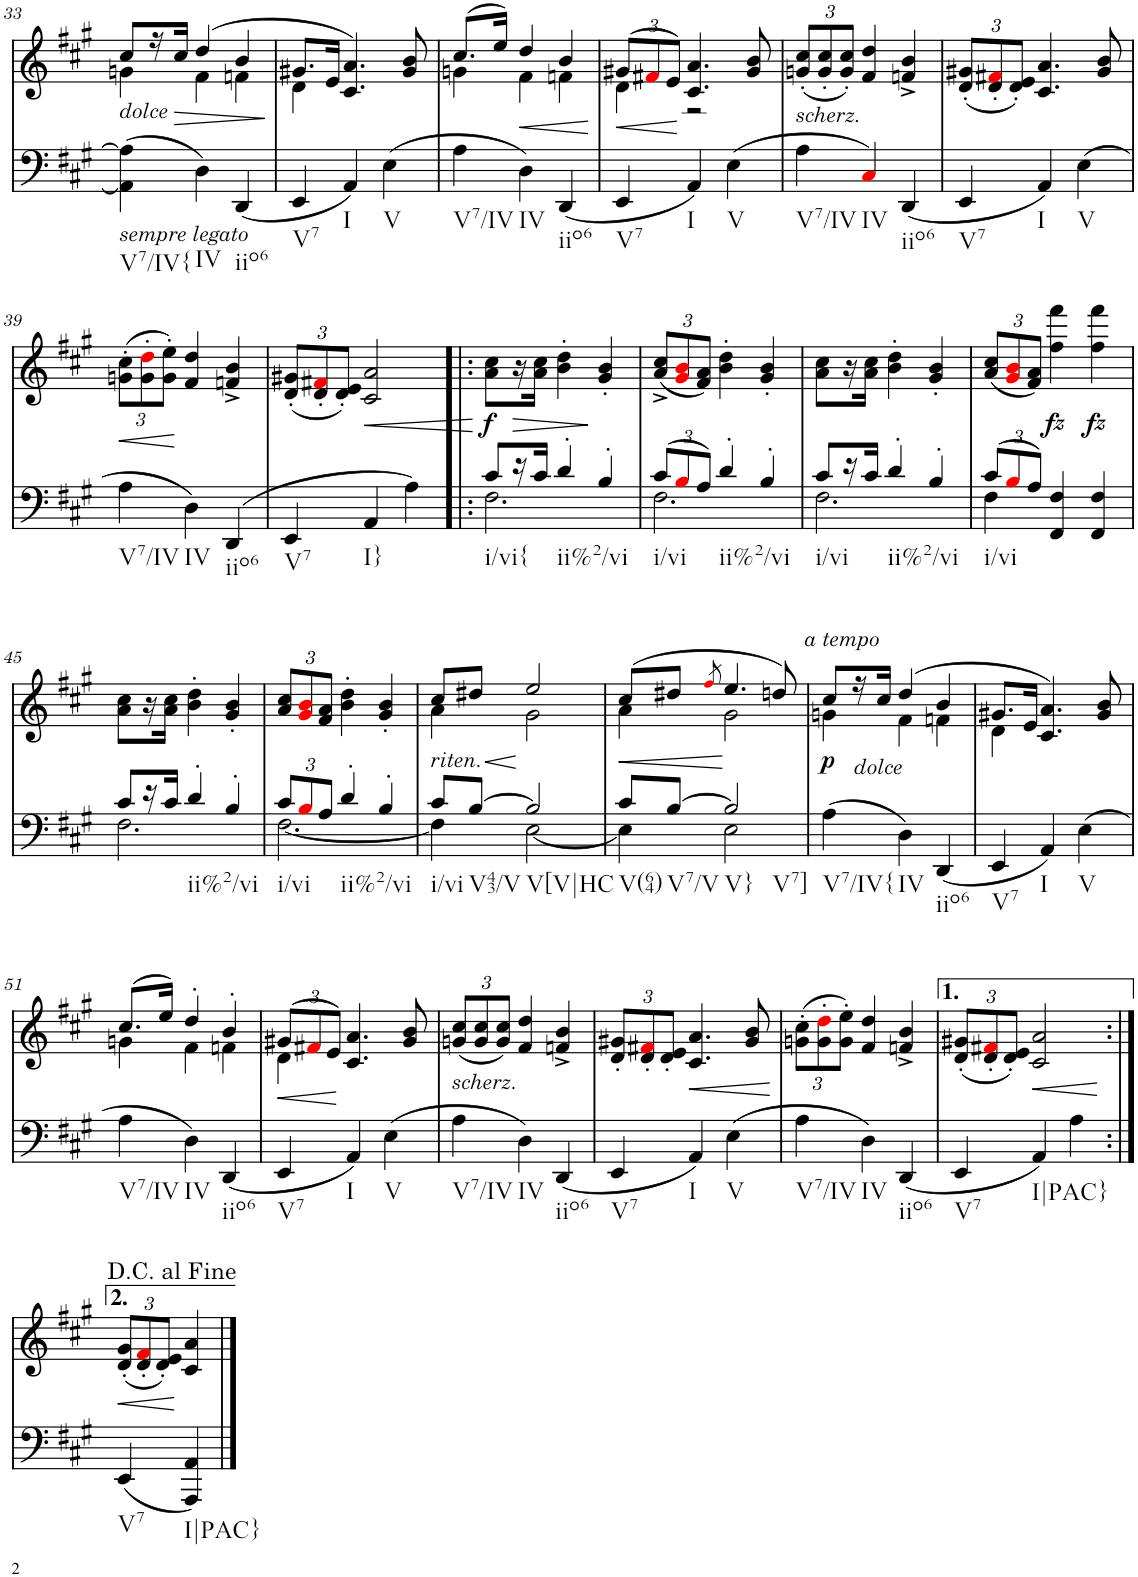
**kern	**kern	**dynam
*part2	*part1	*part1
*staff2	*staff1	*staff1
*I"piano	*I"piano	*
*I'Pno	*I'Pno	*
!!LO:PB:g=z
*clefF4	*clefG2	*
*k[f#c#g#]	*k[f#c#g#]	*
*M3/4	*M3/4	*
=33	=33	=33
*	*^	*
!	!LO:TX:b:i:t=dolce	!	!
!LO:TX:b:i:t=sempre legato	!	!	!
!LO:TX:b:t=V7/IV{	!	!	!
(4AA\] 4A\]	8cc#/L	4gn\	.
.	16r	.	.
!	!	!	!LO:HP:b
.	16cc#/JJ	.	>
!LO:TX:b:t=IV	!	!	!
4D\)	(4dd/	4f#\	.
!LO:TX:b:t=iio6	!	!	!
(4DD/	4b/	4fn\	.
*	*v	*v	*
.	.	]
=34	=34	=34
*	*^	*
!LO:TX:b:t=V7	!	!	!
4EE/	8.g#X/L	4d\	.
.	16e/Jk	.	.
!LO:TX:b:t=I	!	!	!
4AA/)	4.c#/ 4.a/)	2ryy	.
!LO:TX:b:t=V	!	!	!
(4E\	.	.	.
.	8g#/ 8b/	.	.
=35	=35	=35	=35
!LO:TX:b:t=V7/IV	!	!	!
4A\	(8.cc#/L	4gn\	.
.	16ee/Jk)	.	.
!LO:TX:b:t=IV	!	!	!
!	!	!	!LO:HP:b
4D\)	4dd/	4f#\	<
!LO:TX:b:t=iio6	!	!	!
(4DD/	4b/	4fn\	.
*	*v	*v	*
.	.	[
=36	=36	=36
*	*Xbrackettup	*
!LO:TX:b:t=V7	!	!
!	!	!LO:HP:b
*	*^	*
4EE/	(12g#X/L	4d\	<
.	12f#Xi/	.	.
.	12e/J)	.	.
!LO:TX:b:t=I	!	!	!
4AA/)	4.c#/ 4.a/	2r	[
!LO:TX:b:t=V	!	!	!
(4E\	.	.	.
.	8g#/ 8b/	.	.
*	*v	*v	*
=37	=37	=37
!	!LO:TX:b:i:t=scherz.	!
!LO:TX:b:t=V7/IV	!	!
4A\	(12gn/' 12cc#/'L	.
.	12g/' 12cc#/'	.
.	12g/' 12cc#/'J)	.
!LO:TX:b:t=IV	!	!
4C#i/)	4f#/ 4dd/	.
!LO:TX:b:t=iio6	!	!
(4DD/	4fn/^ 4b/^	.
=38	=38	=38
!LO:TX:b:t=V7	!	!
4EE/	(12d/' 12g#X/'L	.
.	12d/' 12f#Xi/'	.
.	12d/' 12e/'J)	.
!LO:TX:b:t=I	!	!
4AA/)	4.c#/ 4.a/	.
!LO:TX:b:t=V	!	!
(4E\	.	.
.	8g#/ 8b/	.
!!LO:LB:g=z
=39	=39	=39
!LO:TX:b:t=V7/IV	!	!
!	!	!LO:HP:b
4A\	(12gn\' 12cc#\'L	<
.	12g\' 12ddi\'	.
.	12g\' 12ee\'J)	.
!LO:TX:b:t=IV	!	!
4D\)	4f#/ 4dd/	[
!LO:TX:b:t=iio6	!	!
(4DD/	4fn/^ 4b/^	.
=40	=40	=40
!LO:TX:b:t=V7	!	!
4EE/	(12d/' 12g#X/'L	.
.	12d/' 12f#Xi/'	.
.	12d/' 12e/'J)	.
!LO:TX:b:t=I}	!	!
!	!	!LO:HP:b
4AA/	2c#/ 2a/	<
4A\)	.	.
.	.	[
=41!|:	=41!|:	=41!|:
*^	*	*
!LO:TX:b:t=i/vi{	!	!	!
!	!	!	!LO:DY:b
8c#/L	2.F#\	8a\ 8cc#\L	f
!	!	!	!LO:HP:b
16r	.	16r	>
16c#/JJ	.	16a\ 16cc#\JJ	.
!LO:TX:b:t=ii%2/vi	!	!	!
4d'/	.	4b\' 4dd\'	.
4B'/	.	4g#/' 4b/'	]
=42	=42	=42	=42
*Xbrackettup	*	*	*
!LO:TX:b:t=i/vi	!	!	!
(12c#/L	2.F#\	(12a/^ 12cc#/^L	.
12Bi/	.	12g#i/ 12bi/	.
12A/J)	.	12f#/ 12a/J)	.
!LO:TX:b:t=ii%2/vi	!	!	!
4d'/	.	4b\' 4dd\'	.
4B'/	.	4g#/' 4b/'	.
=43	=43	=43	=43
!LO:TX:b:t=i/vi	!	!	!
8c#/L	2.F#\	8a\ 8cc#\L	.
16r	.	16r	.
16c#/JJ	.	16a\ 16cc#\JJ	.
!LO:TX:b:t=ii%2/vi	!	!	!
4d'/	.	4b\' 4dd\'	.
4B'/	.	4g#/' 4b/'	.
=44	=44	=44	=44
!LO:TX:b:t=i/vi	!	!	!
(12c#/L	4F#\	(12a/ 12cc#/L	.
12Bi/	.	12g#i/ 12bi/	.
12A/J)	.	12f#/ 12a/J)	.
!	!	!	!LO:DY:b
4FF#/ 4F#/	2ryy	4ff#\ 4fff#\	fz
!	!	!	!LO:DY:b
4FF#/ 4F#/	.	4ff#\ 4fff#\	fz
!!LO:LB:g=z
=45	=45	=45	=45
8c#/L	2.F#\	8a\ 8cc#\L	.
16r	.	16r	.
16c#/JJ	.	16a\ 16cc#\JJ	.
!LO:TX:b:t=ii%2/vi	!	!	!
4d'/	.	4b\' 4dd\'	.
4B'/	.	4g#/' 4b/'	.
=46	=46	=46	=46
!LO:TX:b:t=i/vi	!	!	!
12c#/L	[2.F#\	12a/ 12cc#/L	.
12Bi/	.	12g#i/ 12bi/	.
12A/J	.	12f#/ 12a/J	.
!LO:TX:b:t=ii%2/vi	!	!	!
4d'/	.	4b\' 4dd\'	.
4B'/	.	4g#/' 4b/'	.
=47	=47	=47	=47
!	!	!LO:TX:b:i:t=riten.	!
!LO:TX:b:t=i/vi	!	!	!
!	!	!	!LO:HP:b
*	*	*^	*
8c#/L	4F#\]	8cc#/L	4a\	<
!LO:TX:b:t=V43/V	!	!	!	!
[8B/J	.	8dd#X/J	.	.
!LO:TX:b:t=V[V|HC	!	!	!	!
2B/]	[2E\	2ee/	2g#\	[
=48	=48	=48	=48	=48
!LO:TX:b:t=V(64)	!	!	!	!
!	!	!	!	!LO:HP:b
8c#/L	4E\]	(8cc#/L	4a\	<
!LO:TX:b:t=V7/V	!	!	!	!
[8B/J	.	8dd#X/J	.	.
.	.	8qff#i/	.	.
!LO:TX:b:t=V}	!	!	!	!
!LO:TX:b:t=V7]	!	!	!	!
2B/]	2E\	4.ee/	2g#\	[
.	.	8ddn/)	.	.
*v	*v	*	*	*
=49	=49	=49	=49
!	!LO:TX:b:i:t=dolce	!	!
!	!LO:TX:b:i:t=a tempo	!	!
!LO:TX:b:t=V7/IV{	!	!	!
!	!	!	!LO:DY:b
(4A\	8cc#/L	4gn\	p
.	16r	.	.
.	16cc#/JJ	.	.
!LO:TX:b:t=IV	!	!	!
4D\)	(4dd/	4f#\	.
!LO:TX:b:t=iio6	!	!	!
(4DD/	4b/	4fn\	.
=50	=50	=50	=50
!LO:TX:b:t=V7	!	!	!
4EE/	8.g#X/L	4d\	.
.	16e/Jk	.	.
!LO:TX:b:t=I	!	!	!
4AA/)	4.c#/ 4.a/)	2ryy	.
!LO:TX:b:t=V	!	!	!
(4E\	.	.	.
.	8g#/ 8b/	.	.
!!LO:LB:g=z	!!
=51	=51	=51	=51
!LO:TX:b:t=V7/IV	!	!	!
4A\	(8.cc#/L	4gn\	.
.	16ee/Jk)	.	.
!LO:TX:b:t=IV	!	!	!
4D\)	4dd'/	4f#\	.
!LO:TX:b:t=iio6	!	!	!
(4DD/	4b'/	4fn\	.
=52	=52	=52	=52
!LO:TX:b:t=V7	!	!	!
!	!	!	!LO:HP:b
4EE/	(12g#X/L	4d\	<
.	12f#Xi/	.	.
.	12e/J)	.	.
!LO:TX:b:t=I	!	!	!
4AA/)	4.c#/ 4.a/	2ryy	[
!LO:TX:b:t=V	!	!	!
(4E\	.	.	.
.	8g#/ 8b/	.	.
*	*v	*v	*
=53	=53	=53
!	!LO:TX:b:i:t=scherz.	!
!LO:TX:b:t=V7/IV	!	!
4A\	(12gn/ 12cc#/L	.
.	12g/ 12cc#/	.
.	12g/ 12cc#/J)	.
!LO:TX:b:t=IV	!	!
4D\)	4f#/ 4dd/	.
!LO:TX:b:t=iio6	!	!
(4DD/	4fn/^ 4b/^	.
=54	=54	=54
!LO:TX:b:t=V7	!	!
4EE/	12d/' 12g#X/'L	.
.	12d/' 12f#Xi/'	.
.	12d/' 12e/'J	.
!LO:TX:b:t=I	!	!
!	!	!LO:HP:b
4AA/)	4.c#/ 4.a/	<
!LO:TX:b:t=V	!	!
(4E\	.	.
.	8g#/ 8b/	.
.	.	[
=55	=55	=55
!LO:TX:b:t=V7/IV	!	!
4A\	(12gn\' 12cc#\'L	.
.	12g\' 12ddi\'	.
.	12g\' 12ee\'J)	.
!LO:TX:b:t=IV	!	!
4D\)	4f#/ 4dd/	.
!LO:TX:b:t=iio6	!	!
(4DD/	4fn/^ 4b/^	.
=56	=56	=56
!LO:TX:b:t=V7	!	!
4EE/	(12d/' 12g#X/'L	.
.	12d/' 12f#Xi/'	.
.	12d/' 12e/'J)	.
!LO:TX:b:t=I|PAC}	!	!
!	!	!LO:HP:b
4AA/)	2c#/ 2a/	<
4A\	.	.
.	.	[
!!LO:LB:g=z
=56X3:|!	=56X3:|!	=56X3:|!
!LO:TX:b:t=V7	!	!
!	!	!LO:HP:b
(4EE/	(12d/' 12g#/'L	<
.	12d/' 12f#i/'	.
.	12d/' 12e/'J)	.
!LO:TX:b:t=I|PAC}	!	!
4AAA/ 4AA/)	4c#/ 4a/	[
==	==	==
*-	*-	*-
